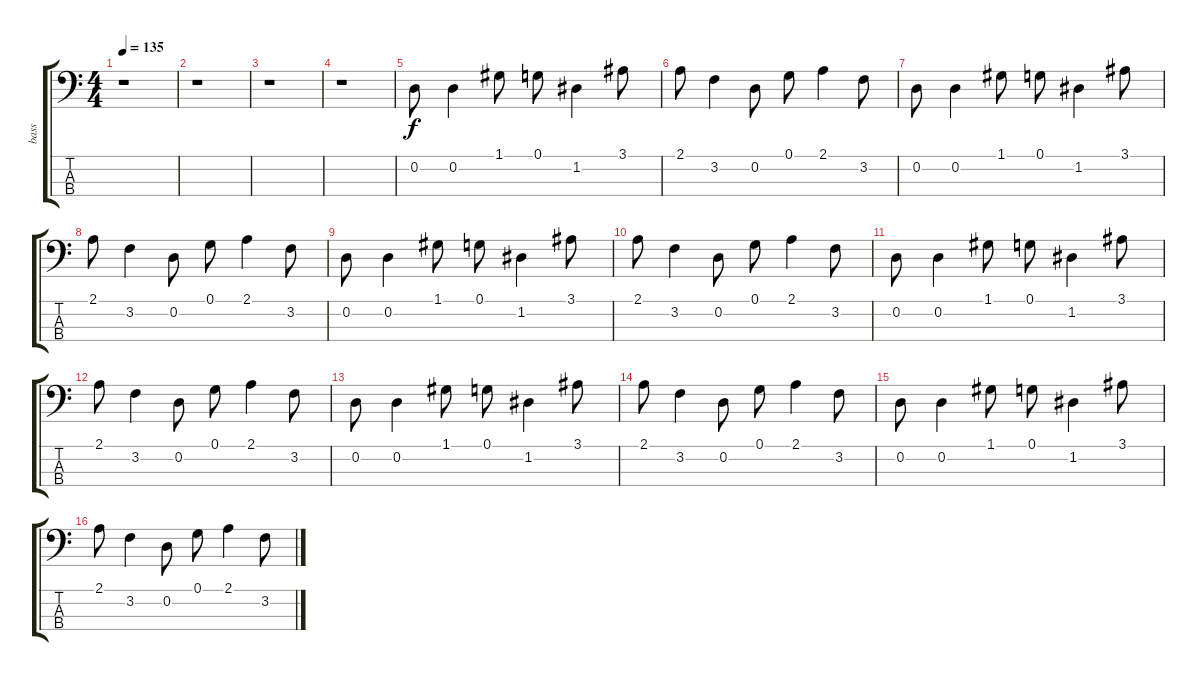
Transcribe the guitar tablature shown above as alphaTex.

\track ("bass" "bass") {instrument electricbassfinger}
\staff {score tabs}
\tuning (G2 D2 A1 E1) {hide}
\ts (4 4)
\tempo 135
\clef f4
\ks c
r.1{dy f instrument electricbassfinger} |
r.1 |
r.1 |
r.1 |
0.2.8 0.2.4 1.1.8 0.1.8 1.2.4 3.1.8 |
2.1.8 3.2.4 0.2.8 0.1.8 2.1.4 3.2.8 |
0.2.8 0.2.4 1.1.8 0.1.8 1.2.4 3.1.8 |
2.1.8 3.2.4 0.2.8 0.1.8 2.1.4 3.2.8 |
0.2.8 0.2.4 1.1.8 0.1.8 1.2.4 3.1.8 |
2.1.8 3.2.4 0.2.8 0.1.8 2.1.4 3.2.8 |
0.2.8 0.2.4 1.1.8 0.1.8 1.2.4 3.1.8 |
2.1.8 3.2.4 0.2.8 0.1.8 2.1.4 3.2.8 |
0.2.8 0.2.4 1.1.8 0.1.8 1.2.4 3.1.8 |
2.1.8 3.2.4 0.2.8 0.1.8 2.1.4 3.2.8 |
0.2.8 0.2.4 1.1.8 0.1.8 1.2.4 3.1.8 |
2.1.8 3.2.4 0.2.8 0.1.8 2.1.4 3.2.8
